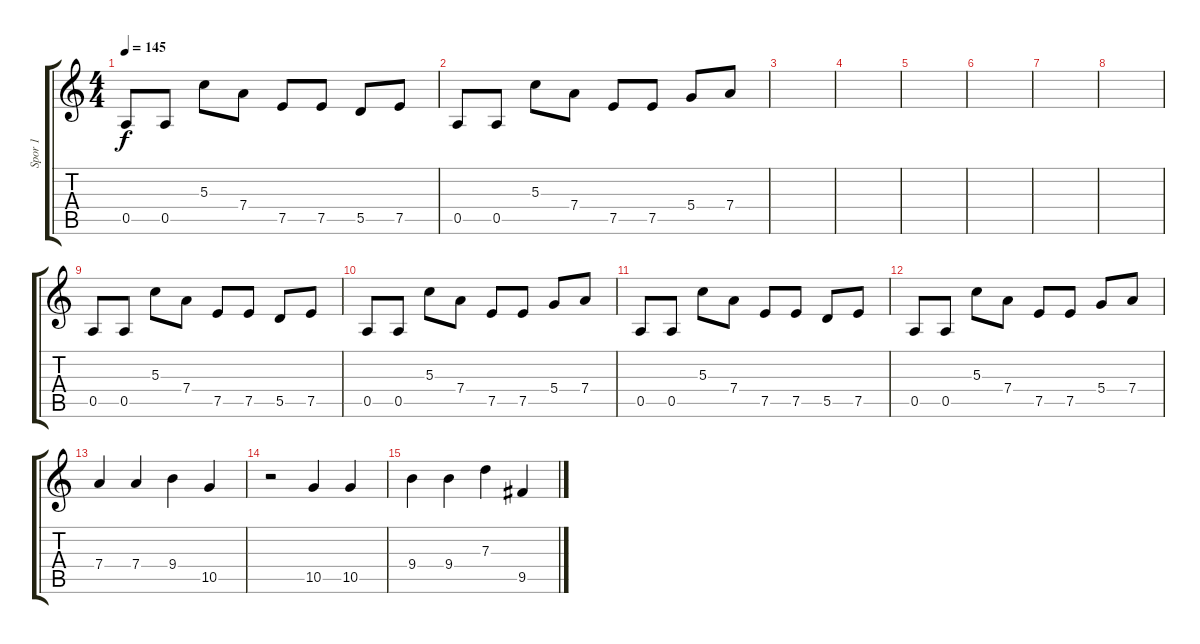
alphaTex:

\track ("Spor 1" "Spor 1") {instrument overdrivenguitar}
\staff {score tabs}
\tuning (E4 B3 G3 D3 A2 E2) {hide}
\ts (4 4)
\tempo 145
\clef g2
\ks c
0.5.8{dy f} 0.5.8 5.3.8 7.4.8 7.5.8 7.5.8 5.5.8 7.5.8 |
0.5.8 0.5.8 5.3.8 7.4.8 7.5.8 7.5.8 5.4.8 7.4.8 |
|
|
|
|
|
|
0.5.8 0.5.8 5.3.8 7.4.8 7.5.8 7.5.8 5.5.8 7.5.8 |
0.5.8 0.5.8 5.3.8 7.4.8 7.5.8 7.5.8 5.4.8 7.4.8 |
0.5.8 0.5.8 5.3.8 7.4.8 7.5.8 7.5.8 5.5.8 7.5.8 |
0.5.8 0.5.8 5.3.8 7.4.8 7.5.8 7.5.8 5.4.8 7.4.8 |
7.4.4 7.4.4 9.4.4 10.5.4 |
r.2 10.5.4 10.5.4 |
9.4.4 9.4.4 7.3.4 9.5.4
